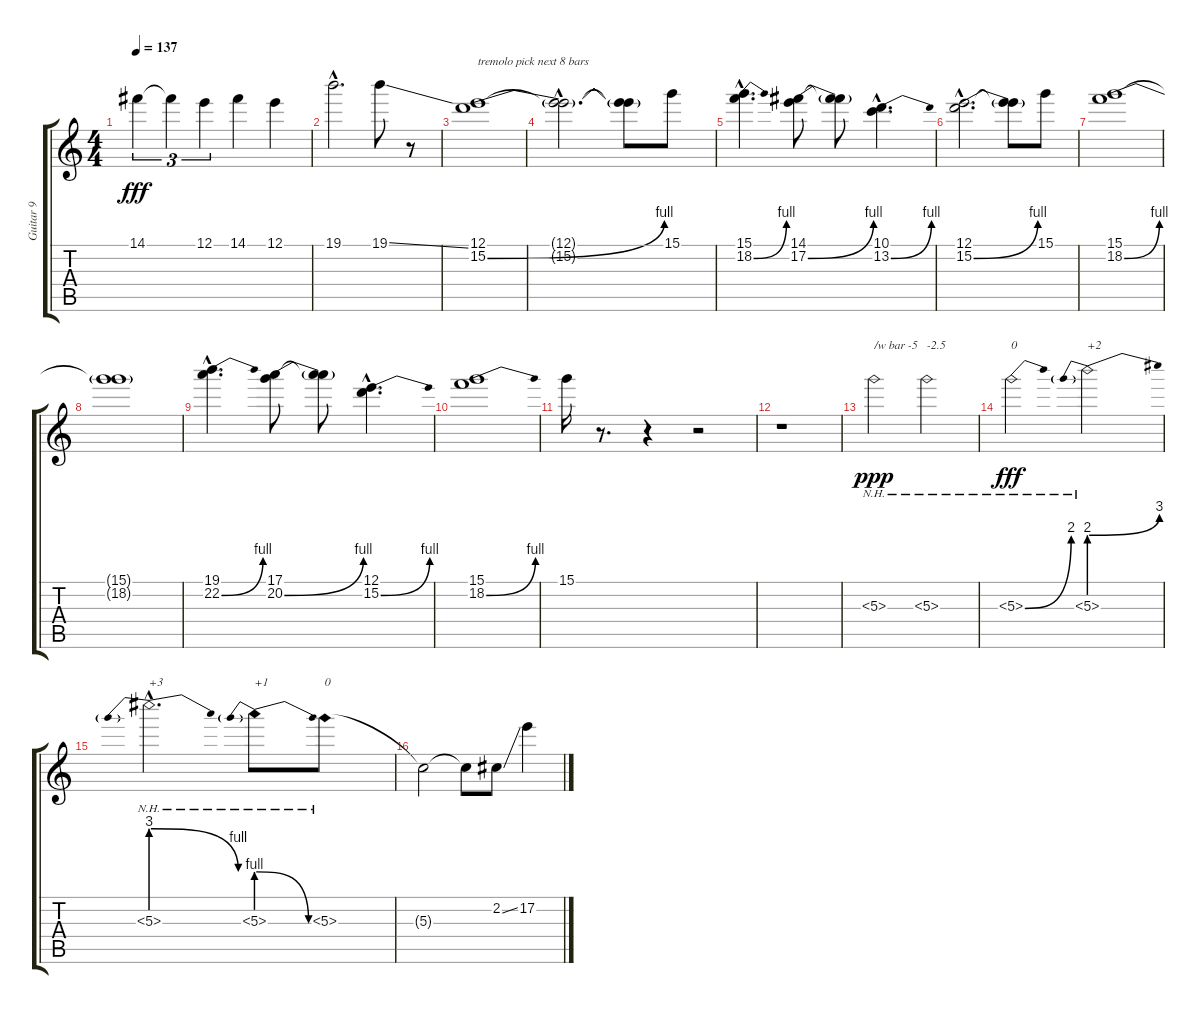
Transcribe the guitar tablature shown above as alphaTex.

\track ("Guitar 9" "Guitar 9") {instrument distortionguitar}
\staff {score tabs}
\tuning (E4 B3 G3 D3 A2 E2) {hide}
\ts (4 4)
\tempo 137
\clef g2
\ks c
14.1.4{tu (3 2) dy fff} 14.1{t}.4{tu (3 2)} 12.1.4{tu (3 2)} 14.1.4 12.1.4 |
19.1{hac}.2{d} 19.1{ss}.8 r.8 |
(12.1 15.2{be (bend 0 0 60 4)}).1{txt "tremolo pick next 8 bars"} |
(12.1{hac t} 15.2{hac t}).2{d} (12.1{t} 15.2{t}).8 15.1.8 |
(15.1{hac} 18.2{be (bend 0 0 60 4) hac}).4{d} (14.1 17.2{be (bend 0 0 60 4)}).8 (14.1{t} 17.2{t}).8 (10.1{hac} 13.2{be (bend 0 0 60 4) hac}).4{d} |
(12.1{hac} 15.2{be (bend 0 0 60 4) hac}).2{d} (12.1{t} 15.2{t}).8 15.1.8 |
(15.1 18.2{be (bend 0 0 60 4)}).1 |
(15.1{t} 18.2{t}).1 |
(19.1{hac} 22.2{be (bend 0 0 60 4) hac}).4{d} (17.1 20.2{be (bend 0 0 60 4)}).8 (17.1{t} 20.2{t}).8 (12.1{hac} 15.2{be (bend 0 0 60 4) hac}).4{d} |
(15.1 18.2{be (bend 0 0 60 4)}).1 |
15.1.16 r.8{d} r.4 r.2 |
r.1 |
5.3{nh}.2{txt "/w bar -5" dy ppp} 5.3{nh}.2{txt "-2.5"} |
5.3{be (bend 0 0 60 8) nh}.2{txt "0" dy fff volume 13} 5.3{be (prebendbend 0 8 60 12) nh}.2{txt "+2"} |
5.3{be (prebendrelease 0 12 60 4) nh hac}.2{d txt "+3"} 5.3{be (prebendrelease 0 4 60 0) nh}.8{txt "+1"} 5.3{nh}.8{txt "0"} |
5.3{t}.2 5.3{t}.8 2.2{ss}.8 17.2{ss}.4
